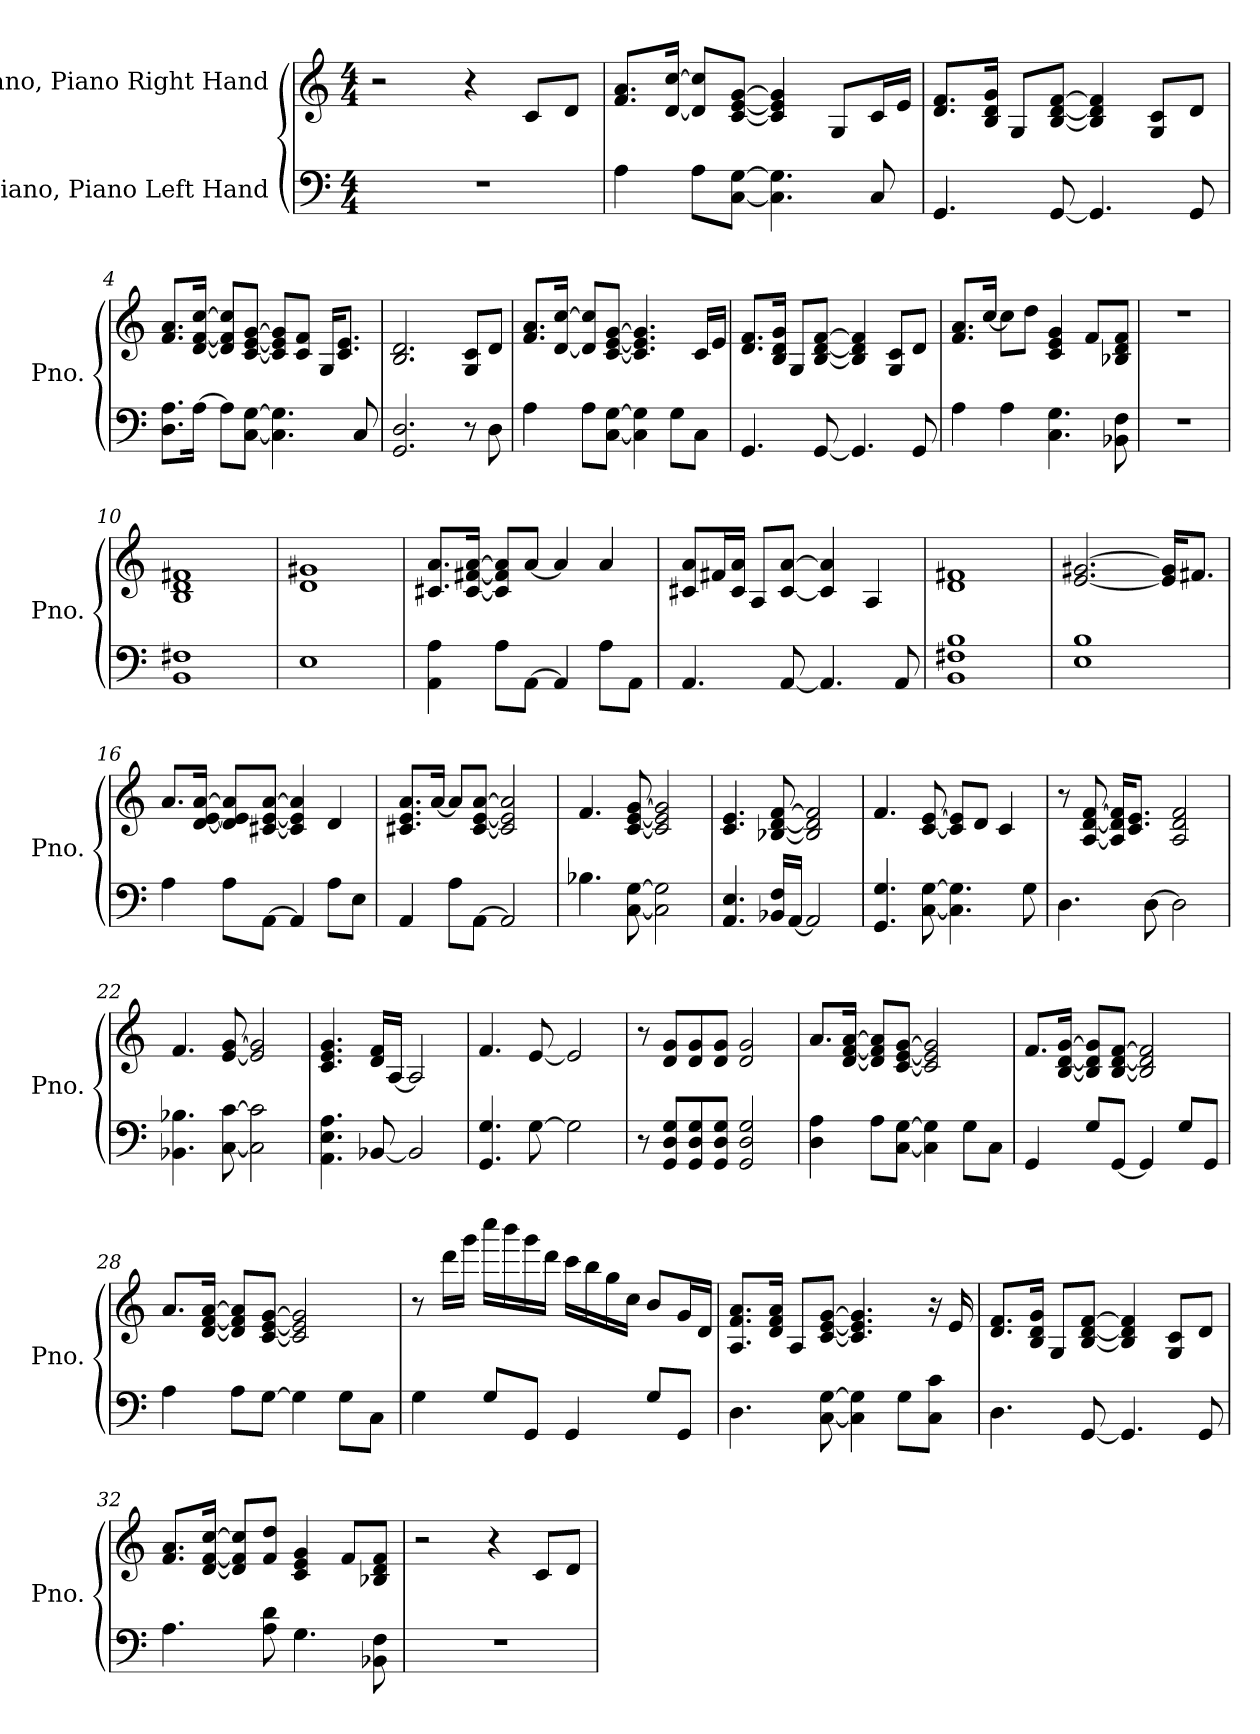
**kern	**kern
*part2	*part1
*staff2	*staff1
*I"Piano, Piano Left Hand	*I"Piano, Piano Right Hand
*I'Pno.	*I'Pno.
*clefF4	*clefG2
*k[]	*k[]
*M4/4	*M4/4
*MM130	*MM130
=1	=1
1r	2r
.	4r
.	8c/L
.	8d/J
=2	=2
4A\	8.f/ 8.a/L
.	[16d/ [16cc/Jk
8A\L	8d/] 8cc/]L
[8C\ [8G\J	[8c/ [8e/ [8g/J
4.C\] 4.G\]	4c/] 4e/] 4g/]
.	8G/L
8C/	16c/L
.	16e/JJ
=3	=3
4.GG/	8.d/ 8.f/L
.	16B/ 16d/ 16g/Jk
.	8G/L
[8GG/	[8B/ [8d/ [8f/J
4.GG/]	4B/] 4d/] 4f/]
.	8G/ 8c/L
8GG/	8d/J
!!LO:LB:g=z
=4	=4
8.D\ 8.A\L	8.f/ 8.a/L
[16A\Jk	[16d/ [16f/ [16cc/Jk
8A\L]	8d/] 8f/] 8cc/]L
[8C\ [8G\J	[8c/ [8e/ [8g/J
4.C\] 4.G\]	8c/] 8e/] 8g/]L
.	8c/ 8f/J
.	16G/KL
.	8.c/ 8.e/J
8C/	.
=5	=5
2.GG/ 2.D/	2.B/ 2.d/
8r	8G/ 8c/L
8D\	8d/J
=6	=6
4A\	8.f/ 8.a/L
.	[16d/ [16cc/Jk
8A\L	8d/] 8cc/]L
[8C\ [8G\J	[8c/ [8e/ [8g/J
4C\] 4G\]	4.c/] 4.e/] 4.g/]
8G\L	.
8C\J	16c/LL
.	16e/JJ
=7	=7
4.GG/	8.d/ 8.f/L
.	16B/ 16d/ 16g/Jk
.	8G/L
[8GG/	[8B/ [8d/ [8f/J
4.GG/]	4B/] 4d/] 4f/]
.	8G/ 8c/L
8GG/	8d/J
!!LO:LB:g=z
=8	=8
4A\	8.f/ 8.a/L
.	[16cc/Jk
4A\	8cc\L]
.	8dd\J
4.C\ 4.G\	4c/ 4e/ 4g/
.	8f/L
8BB-X\ 8F\	8B-X/ 8d/ 8f/J
=9	=9
1r	1r
=10	=10
1BB 1F#X	1B 1d 1f#X
=11	=11
1E	1d 1g#X
=12	=12
4AA\ 4A\	8.c#X/ 8.a/L
.	[16c#/ [16f#X/ [16a/Jk
8A\L	8c#/] 8f#/] 8a/]L
[8AA\J	[8a/J
4AA/]	4a/]
8A\L	4a/
8AA\J	.
=13	=13
4.AA/	8c#X/ 8a/L
.	16f#X/L
.	16c#/ 16a/JJ
.	8A/L
[8AA/	[8c#/ [8a/J
4.AA/]	4c#/] 4a/]
.	4A/
8AA/	.
=14	=14
1BB 1F#X 1B	1d 1f#X
!!LO:LB:g=z
=15	=15
1E 1B	[2.e/ [2.g#X/
.	16e/] 16g#/]KL
.	8.f#X/J
=16	=16
4A\	8.a/L
.	[16d/ [16e/ [16a/Jk
8A\L	8d/] 8e/] 8a/]L
[8AA\J	[8c#X/ [8e/ [8a/J
4AA/]	4c#/] 4e/] 4a/]
8A\L	4d/
8E\J	.
=17	=17
4AA/	8.c#X/ 8.e/ 8.a/L
.	[16a/Jk
8A\L	8a/L]
[8AA\J	[8c#/ [8e/ [8a/J
2AA/]	2c#/] 2e/] 2a/]
=18	=18
4.B-X\	4.f/
[8C\ [8G\	[8c/ [8e/ [8g/
2C\] 2G\]	2c/] 2e/] 2g/]
=19	=19
4.AA/ 4.E/	4.c/ 4.e/
16BB-X/ 16F/LL	[8B-X/ [8d/ [8f/
[16AA/JJ	.
2AA/]	2B-/] 2d/] 2f/]
!!LO:LB:g=z
=20	=20
4.GG/ 4.G/	4.f/
[8C\ [8G\	[8c/ [8e/
4.C\] 4.G\]	8c/] 8e/]L
.	8d/J
.	4c/
8G\	.
=21	=21
4.D\	8r
.	[8A/ [8d/ [8f/
.	16A/] 16d/] 16f/]KL
.	8.c/ 8.e/J
[8D\	.
2D\]	2A/ 2d/ 2f/
=22	=22
4.BB-X\ 4.B-X\	4.f/
[8C\ [8c\	[8e/ [8g/
2C\] 2c\]	2e/] 2g/]
=23	=23
4.AA\ 4.E\ 4.A\	4.c/ 4.e/ 4.g/
[8BB-X/	16d/ 16f/LL
.	[16A/JJ
2BB-/]	2A/]
=24	=24
4.GG/ 4.G/	4.f/
[8G\	[8e/
2G\]	2e/]
=25	=25
8r	8r
8GG/ 8D/ 8G/L	8d/ 8g/L
8GG/ 8D/ 8G/	8d/ 8g/
8GG/ 8D/ 8G/J	8d/ 8g/J
2GG/ 2D/ 2G/	2d/ 2g/
!!LO:LB:g=z
=26	=26
4D\ 4A\	8.a/L
.	[16d/ [16f/ [16a/Jk
8A\L	8d/] 8f/] 8a/]L
[8C\ [8G\J	[8c/ [8e/ [8g/J
4C\] 4G\]	2c/] 2e/] 2g/]
8G\L	.
8C\J	.
=27	=27
4GG/	8.f/L
.	[16B/ [16d/ [16g/Jk
8G/L	8B/] 8d/] 8g/]L
[8GG/J	[8B/ [8d/ [8f/J
4GG/]	2B/] 2d/] 2f/]
8G/L	.
8GG/J	.
=28	=28
4A\	8.a/L
.	[16d/ [16f/ [16a/Jk
8A\L	8d/] 8f/] 8a/]L
[8G\J	[8c/ [8e/ [8g/J
4G\]	2c/] 2e/] 2g/]
8G\L	.
8C\J	.
!!LO:PB:g=z
=29	=29
4G\	8r
.	16ddd\LL
.	16ggg\JJ
8G/L	16cccc\LL
.	16bbb\
8GG/J	16ggg\
.	16ddd\JJ
4GG/	16ccc\LL
.	16bb\
.	16gg\
.	16cc\JJ
8G/L	8b/L
8GG/J	16g/L
.	16d/JJ
=30	=30
4.D\	8.A/ 8.f/ 8.a/L
.	16d/ 16f/ 16a/Jk
.	8A/L
[8C\ [8G\	[8c/ [8e/ [8g/J
4C\] 4G\]	4.c/] 4.e/] 4.g/]
8G\L	.
8C\ 8c\J	16r
.	16e/
=31	=31
4.D\	8.d/ 8.f/L
.	16B/ 16d/ 16g/Jk
.	8G/L
[8GG/	[8B/ [8d/ [8f/J
4.GG/]	4B/] 4d/] 4f/]
.	8G/ 8c/L
8GG/	8d/J
!!LO:LB:g=z
=32	=32
4.A\	8.f/ 8.a/L
.	[16d/ [16f/ [16cc/Jk
.	8d/] 8f/] 8cc/]L
8A\ 8d\	8f/ 8dd/J
4.G\	4c/ 4e/ 4g/
.	8f/L
8BB-X\ 8F\	8B-X/ 8d/ 8f/J
=33	=33
1r	2r
.	4r
.	8c/L
.	8d/J
=	=
*-	*-
